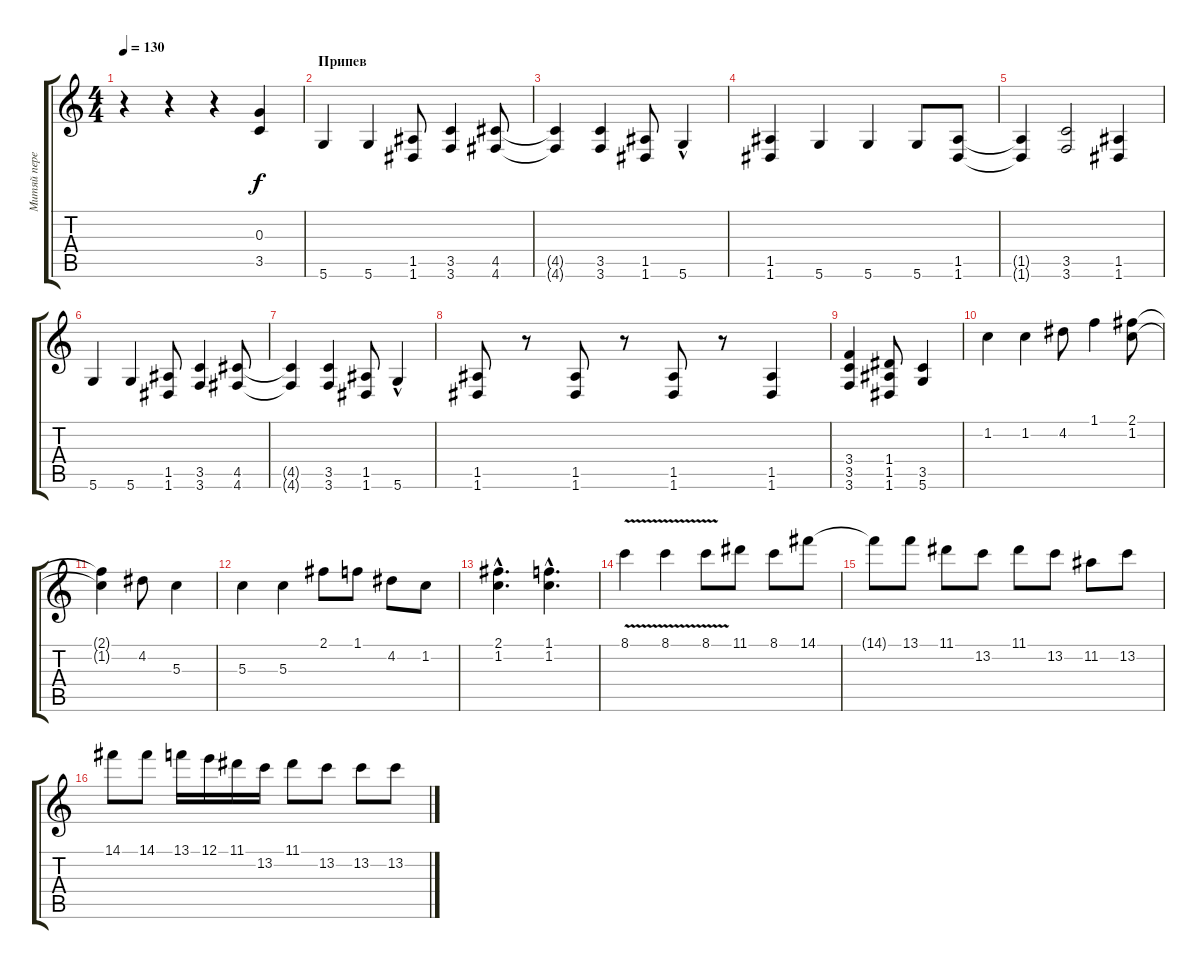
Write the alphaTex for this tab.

\track ("Митяй перегруженный" "Митяй пере") {instrument distortionguitar}
\staff {score tabs}
\tuning (E4 B3 G3 D3 A2 D2) {hide}
\ts (4 4)
\tempo 130
\clef g2
\ks c
r.4{dy f} r.4 r.4 (0.3 3.5).4 |
\section ("" "Припев")
5.6.4 5.6.4 (1.5 1.6).8 (3.5 3.6).4 (4.5 4.6).8 |
(4.5{t} 4.6{t}).4 (3.5 3.6).4 (1.5 1.6).8 5.6{hac}.4 |
(1.5 1.6).4 5.6.4 5.6.4 5.6.8 (1.5 1.6).8 |
(1.5{t} 1.6{t}).4 (3.5 3.6).2 (1.5 1.6).4 |
5.6.4 5.6.4 (1.5 1.6).8 (3.5 3.6).4 (4.5 4.6).8 |
(4.5{t} 4.6{t}).4 (3.5 3.6).4 (1.5 1.6).8 5.6{hac}.4 |
(1.5 1.6).8 r.8 (1.5 1.6).8 r.8 (1.5 1.6).8 r.8 (1.5 1.6).4 |
(3.4 3.5 3.6).4 (1.4 1.5 1.6).8 (3.5 5.6).4 |
1.2.4 1.2.4 4.2.8 1.1.4 (2.1 1.2).8 |
(2.1{t} 1.2{t}).4 4.2.8 5.3.4 |
5.3.4 5.3.4 2.1.8 1.1.8 4.2.8 1.2.8 |
(2.1{hac} 1.2{hac}).4{d} (1.1{hac} 1.2{hac}).4{d} |
8.1{v}.4 8.1{v}.4 8.1{v}.8 11.1.8 8.1.8 14.1.8 |
14.1{t}.8 13.1.8 11.1.8 13.2.8 11.1.8 13.2.8 11.2.8 13.2.8 |
14.1.8 14.1.8 13.1.16 12.1.16 11.1.16 13.2.16 11.1.8 13.2.8 13.2.8 13.2.8
